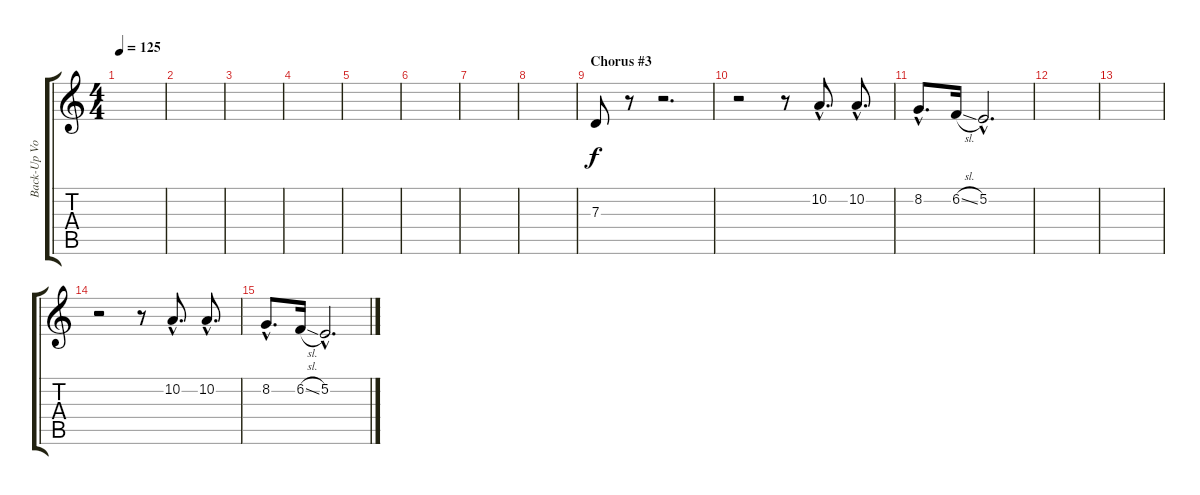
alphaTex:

\track ("Back-Up Vocals" "Back-Up Vo") {instrument oboe}
\staff {score tabs}
\tuning (E4 B3 G3 D3 A2 E2) {hide}
\ts (4 4)
\tempo 125
\clef g2
\ks c
|
|
|
|
|
|
|
|
\section ("" "Chorus #3")
7.3.8{instrument clarinet} r.8 r.2{d} |
r.2{instrument oboe} r.8 10.2{hac}.8{d} 10.2{hac}.8{d} |
8.2{hac}.8{d} 6.2{sl}.16 5.2{hac}.2{d} |
|
|
r.2 r.8 10.2{hac}.8{d} 10.2{hac}.8{d} |
8.2{hac}.8{d} 6.2{sl}.16 5.2{hac}.2{d}
